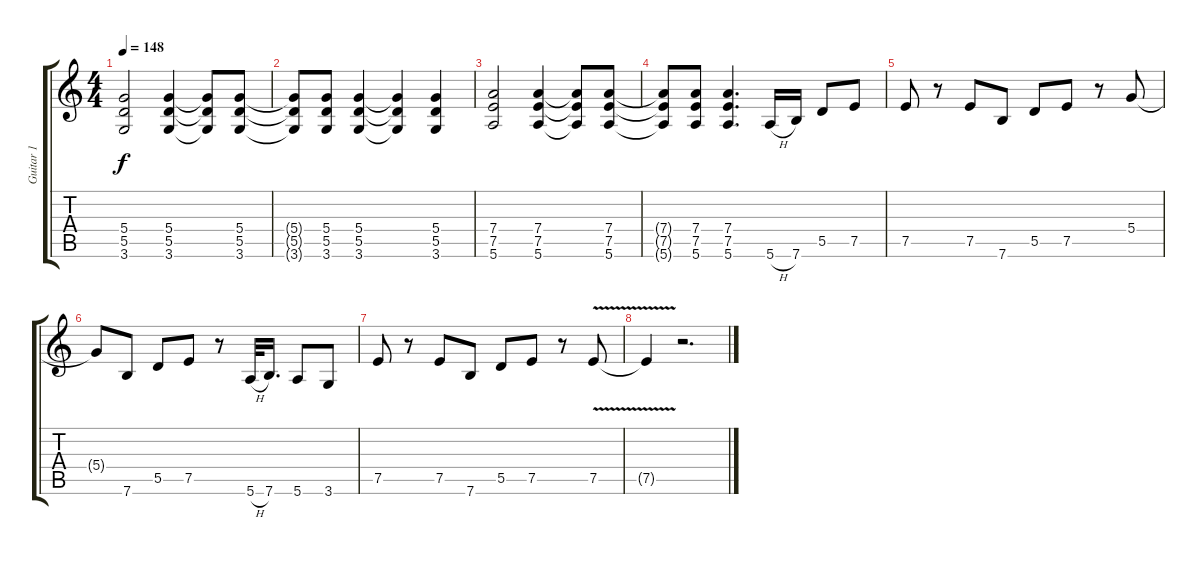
\track ("Guitar 1" "Guitar 1") {instrument distortionguitar}
\staff {score tabs}
\tuning (E4 B3 G3 D3 A2 E2) {hide}
\ts (4 4)
\tempo 148
\clef g2
\ks c
(5.4 5.5 3.6).2{dy f} (5.4 5.5 3.6).4 (5.4{t} 5.5{t} 3.6{t}).8 (5.4 5.5 3.6).8 |
(5.4{t} 5.5{t} 3.6{t}).8 (5.4 5.5 3.6).8 (5.4 5.5 3.6).4 (5.4{t} 5.5{t} 3.6{t}).4 (5.4 5.5 3.6).4 |
(7.4 7.5 5.6).2 (7.4 7.5 5.6).4 (7.4{t} 7.5{t} 5.6{t}).8 (7.4 7.5 5.6).8 |
(7.4{t} 7.5{t} 5.6{t}).8 (7.4 7.5 5.6).8 (7.4 7.5 5.6).4{d} 5.6{h}.16 7.6.16 5.5.8 7.5.8 |
7.5.8 r.8 7.5.8 7.6.8 5.5.8 7.5.8 r.8 5.4.8 |
5.4{t}.8 7.6.8 5.5.8 7.5.8 r.8 5.6{h}.32 7.6.16{d} 5.6.8 3.6.8 |
7.5.8 r.8 7.5.8 7.6.8 5.5.8 7.5.8 r.8 7.5{v}.8 |
7.5{t}.4 r.2{d}
